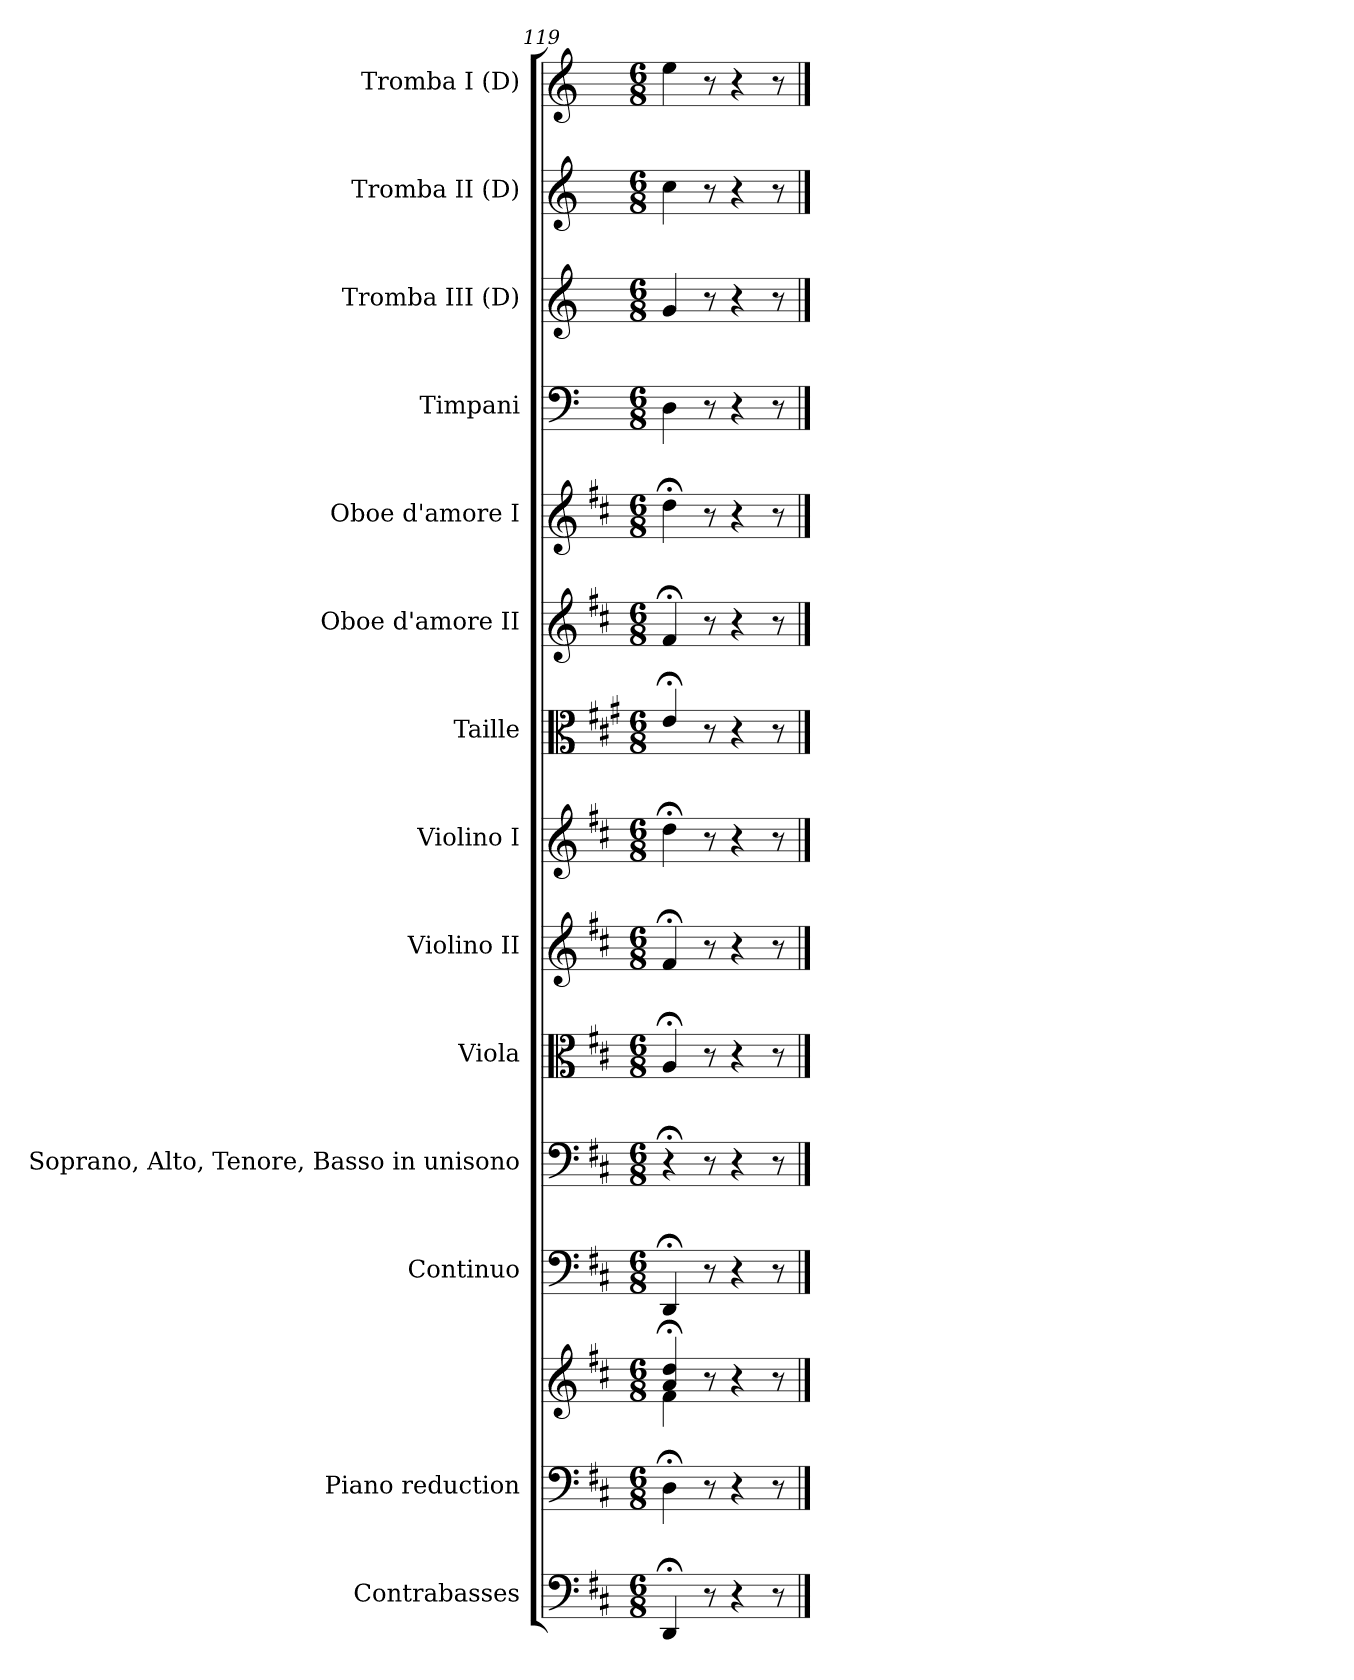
**kern	**kern	**kern	**kern	**kern	**kern	**kern	**kern	**kern	**kern	**kern	**kern	**kern	**kern	**kern
*part14	*part13	*part13	*part12	*part11	*part10	*part9	*part8	*part7	*part6	*part5	*part4	*part3	*part2	*part1
*staff15	*staff14	*staff13	*staff12	*staff11	*staff10	*staff9	*staff8	*staff7	*staff6	*staff5	*staff4	*staff3	*staff2	*staff1
*I"Contrabasses	*I"Piano reduction	*	*I"Continuo	*I"Soprano, Alto, Tenore, Basso in unisono	*I"Viola	*I"Violino II	*I"Violino I	*I"Taille	*I"Oboe d'amore II	*I"Oboe d'amore I	*I"Timpani	*I"Tromba III (D)	*I"Tromba II (D)	*I"Tromba I (D)
*I'Cbs.	*I'Pno	*	*	*	*	*	*	*	*I'Ob	*I'Ob	*I'Timp	*	*	*
*clefF4	*clefF4	*clefG2	*clefF4	*clefF4	*clefC3	*clefG2	*clefG2	*clefC3	*clefG2	*clefG2	*clefF4	*clefG2	*clefG2	*clefG2
*ITrd7c12	*	*	*	*	*	*	*	*ITrd4c7	*	*	*	*ITrd-1c-2	*ITrd-1c-2	*ITrd-1c-2
*k[f#c#]	*k[f#c#]	*k[f#c#]	*k[f#c#]	*k[f#c#]	*k[f#c#]	*k[f#c#]	*k[f#c#]	*k[f#c#]	*k[f#c#]	*k[f#c#]	*k[]	*k[f#c#]	*k[f#c#]	*k[f#c#]
*M6/8	*M6/8	*M6/8	*M6/8	*M6/8	*M6/8	*M6/8	*M6/8	*M6/8	*M6/8	*M6/8	*M6/8	*M6/8	*M6/8	*M6/8
=119	=119	=119	=119	=119	=119	=119	=119	=119	=119	=119	=119	=119	=119	=119
*	*	*^	*	*	*	*	*	*	*	*	*	*	*	*
4DDD;<	4D;<\	4a/;< 4dd/;<	4f#\	4DD;</	4r;<	4A;</	4f#;</	4dd;<\	4A;</	4f#;</	4dd;<\	4D\	4a/	4dd\	4ff#\
8r	8r	8r	8ryy	8r	8r	8r	8r	8r	8r	8r	8r	8r	8r	8r	8r
4r	4r	4r	4ryy	4r	4r	4r	4r	4r	4r	4r	4r	4r	4r	4r	4r
8r	8r	8r	8ryy	8r	8r	8r	8r	8r	8r	8r	8r	8r	8r	8r	8r
*	*	*v	*v	*	*	*	*	*	*	*	*	*	*	*	*
==	==	==	==	==	==	==	==	==	==	==	==	==	==	==
*-	*-	*-	*-	*-	*-	*-	*-	*-	*-	*-	*-	*-	*-	*-
